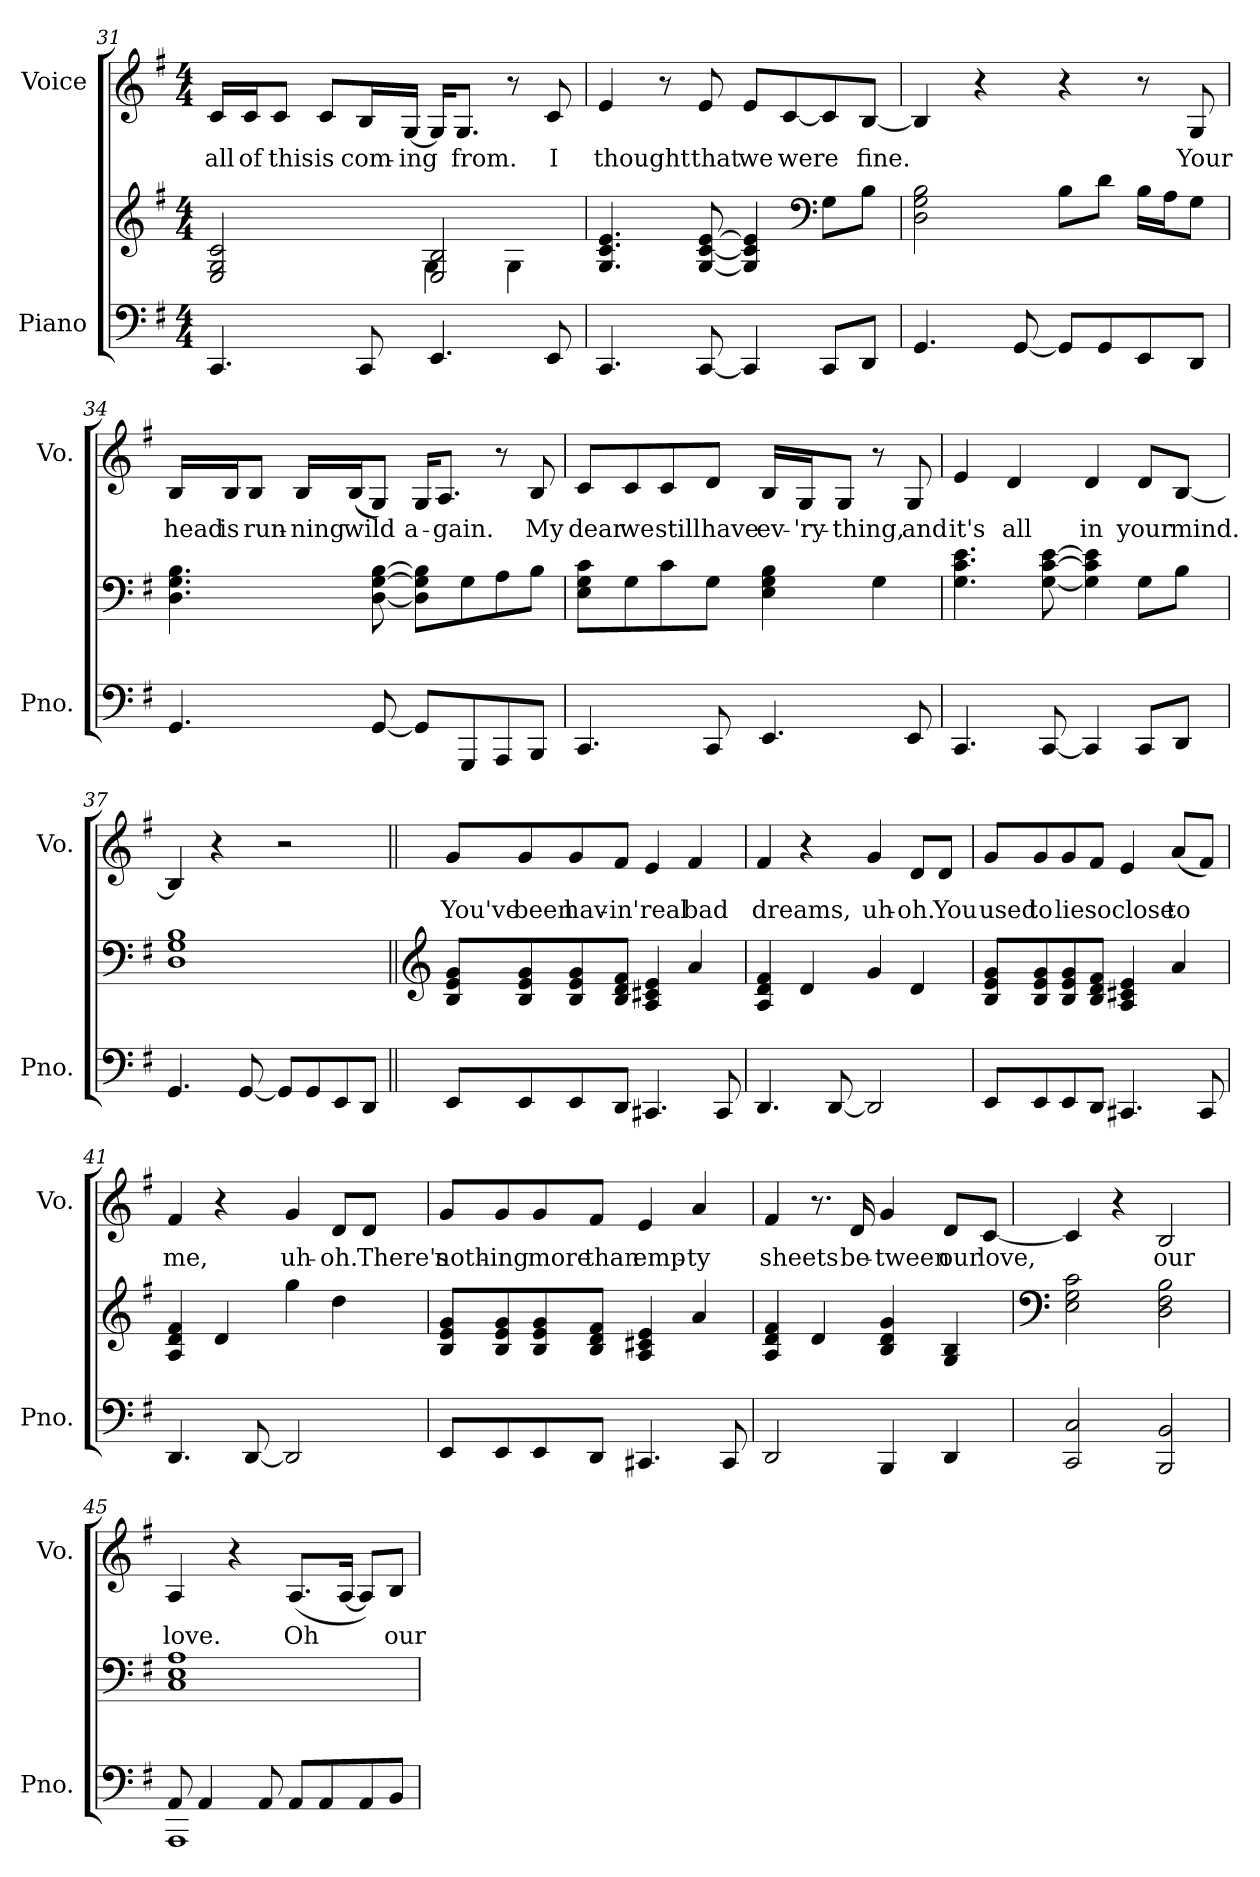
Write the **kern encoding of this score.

**kern	**kern	**kern	**text
*part2	*part2	*part1	*part1
*staff3	*staff2	*staff1	*staff1
*I"Piano	*	*I"Voice	*
*I'Pno.	*	*I'Vo.	*
!!LO:LB:g=z
*clefF4	*clefG2	*clefG2	*
*k[f#]	*k[f#]	*k[f#]	*
*M4/4	*M4/4	*M4/4	*
=31	=31	=31	=31
*	*^	*	*
4.CC/	2E/ 2G/ 2c/	2ryy	16c/LL	all
.	.	.	16c/J	of
.	.	.	8c/J	this
.	.	.	8c/L	is
8CC/	.	.	16B/L	com-
.	.	.	[16G/JJ	-ing
4.EE/	2E/ 2B/	4G\	16G/KL]	.
.	.	.	8.G/J	from.
.	.	4G\	8r	.
8EE/	.	.	8c/	I
*	*v	*v	*	*
=32	=32	=32	=32
4.CC/	4.G/ 4.c/ 4.e/	4e/	thought
.	.	8r	.
[8CC/	[8G/ [8c/ [8e/	8e/	that
4CC/]	4G/] 4c/] 4e/]	8e/L	we
.	.	[8c/	were
*	*clefF4	*	*
8CC/L	8G\L	8c/]	.
8DD/J	8B\J	[8B/J	fine.
=33	=33	=33	=33
4.GG/	2D\ 2G\ 2B\	4B/]	.
.	.	4r	.
[8GG/	.	.	.
8GG/L]	8B\L	4r	.
8GG/	8d\J	.	.
8EE/	16B\LL	8r	.
.	16A\J	.	.
8DD/J	8G\J	8G/	Your
!!LO:LB:g=z
=34	=34	=34	=34
4.GG/	4.D\ 4.G\ 4.B\	16B/LL	head
.	.	16B/J	is
.	.	8B/J	run-
.	.	16B/LL	-ning
.	.	(16B/J	wild
[8GG/	[8D\ [8G\ [8B\	8G/J)	.
8GG/L]	8D\] 8G\] 8B\]L	16G/KL	a-
.	.	8.A/J	-gain.
8GGG/	8G\	.	.
8AAA/	8A\	8r	.
8BBB/J	8B\J	8B/	My
=35	=35	=35	=35
4.CC/	8E\ 8G\ 8c\L	8c/L	dear
.	8G\	8c/	we
.	8c\	8c/	still
8CC/	8G\J	8d/J	have
4.EE/	4E\ 4G\ 4B\	16B/LL	ev-
.	.	16G/J	-'ry-
.	.	8G/J	-thing,
.	4G\	8r	.
8EE/	.	8G/	and
!!LO:PB:g=z
=36	=36	=36	=36
4.CC/	4.G\ 4.c\ 4.e\	4e/	it's
.	.	4d/	all
[8CC/	[8G\ [8c\ [8e\	.	.
4CC/]	4G\] 4c\] 4e\]	4d/	in
8CC/L	8G\L	8d/L	your
8DD/J	8B\J	[8B/J	mind.
=37	=37	=37	=37
4.GG/	1D 1G 1B	4B/]	.
.	.	4r	.
[8GG/	.	.	.
8GG/L]	.	2r	.
8GG/	.	.	.
8EE/	.	.	.
8DD/J	.	.	.
=38||	=38||	=38||	=38||
*	*clefG2	*	*
8EE/L	8B/ 8e/ 8g/L	8g/L	You've
8EE/	8B/ 8e/ 8g/	8g/	been
8EE/	8B/ 8e/ 8g/	8g/	hav-
8DD/J	8B/ 8d/ 8f#/J	8f#/J	-in'
4.CC#X/	4A/ 4c#X/ 4e/	4e/	real
.	4a/	4f#/	bad
8CC#/	.	.	.
!!LO:LB:g=z
=39	=39	=39	=39
4.DD/	4A/ 4d/ 4f#/	4f#/	dreams,
.	4d/	4r	.
[8DD/	.	.	.
2DD/]	4g/	4g/	uh-
.	4d/	8d/L	-oh.
.	.	8d/J	You
=40	=40	=40	=40
8EE/L	8B/ 8e/ 8g/L	8g/L	used
8EE/	8B/ 8e/ 8g/	8g/	to
8EE/	8B/ 8e/ 8g/	8g/	lie
8DD/J	8B/ 8d/ 8f#/J	8f#/J	so
4.CC#X/	4A/ 4c#X/ 4e/	4e/	close
.	4a/	(8a/L	to
8CC#/	.	8f#/J)	.
=41	=41	=41	=41
4.DD/	4A/ 4d/ 4f#/	4f#/	me,
.	4d/	4r	.
[8DD/	.	.	.
2DD/]	4gg\	4g/	uh-
.	4dd\	8d/L	-oh.
.	.	8d/J	There's
!!LO:LB:g=z
=42	=42	=42	=42
8EE/L	8B/ 8e/ 8g/L	8g/L	noth-
8EE/	8B/ 8e/ 8g/	8g/	-ing
8EE/	8B/ 8e/ 8g/	8g/	more
8DD/J	8B/ 8d/ 8f#/J	8f#/J	than
4.CC#X/	4A/ 4c#X/ 4e/	4e/	emp-
.	4a/	4a/	-ty
8CC#/	.	.	.
=43	=43	=43	=43
2DD/	4A/ 4d/ 4f#/	4f#/	sheets
.	4d/	8.r	.
.	.	16d/	be-
4BBB/	4B/ 4d/ 4g/	4g/	-tween
4DD/	4G/ 4B/	8d/L	our
.	.	[8c/J	love,
=44	=44	=44	=44
*	*clefF4	*	*
2CC/ 2C/	2E\ 2G\ 2c\	4c/]	.
.	.	4r	.
2BBB/ 2BB/	2D\ 2F#\ 2B\	2B/	our
=45	=45	=45	=45
*^	*	*	*
8AA/	1AAA	1C 1E 1A	4A/	love.
4AA/	.	.	.	.
.	.	.	4r	.
8AA/	.	.	.	.
8AA/L	.	.	(8.A/L	Oh
8AA/	.	.	.	.
.	.	.	[16A/Jk	.
8AA/	.	.	8A/L])	.
8BB/J	.	.	8B/J	our
*v	*v	*	*	*
=	=	=	=
*-	*-	*-	*-
